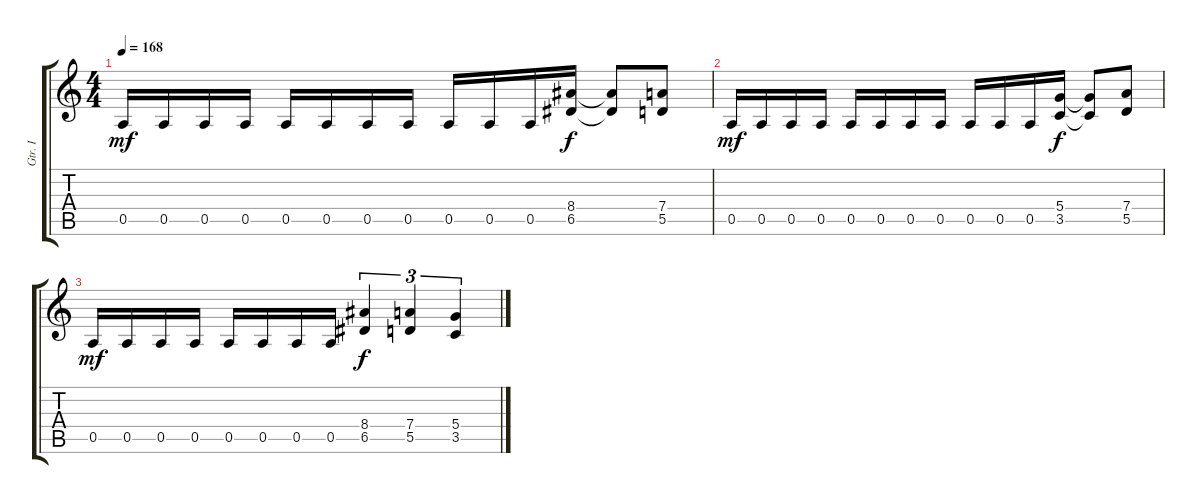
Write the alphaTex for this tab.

\track ("Gtr. I" "Gtr. I") {instrument overdrivenguitar}
\staff {score tabs}
\tuning (E4 B3 G3 D3 A2 E2) {hide}
\ts (4 4)
\tempo 168
\clef g2
\ks c
0.5.16{dy mf volume 3} 0.5.16 0.5.16 0.5.16 0.5.16{volume 2} 0.5.16 0.5.16 0.5.16 0.5.16 0.5.16 0.5.16 (8.4 6.5).16{dy f} (8.4{t} 6.5{t}).8 (7.4 5.5).8 |
0.5.16{dy mf volume 2} 0.5.16 0.5.16 0.5.16 0.5.16{volume 1} 0.5.16 0.5.16 0.5.16 0.5.16 0.5.16 0.5.16 (5.4 3.5).16{dy f} (5.4{t} 3.5{t}).8 (7.4 5.5).8 |
0.5.16{dy mf volume 1} 0.5.16 0.5.16 0.5.16 0.5.16{volume 0} 0.5.16 0.5.16 0.5.16 (8.4 6.5).4{tu (3 2) dy f} (7.4 5.5).4{tu (3 2)} (5.4 3.5).4{tu (3 2)}
